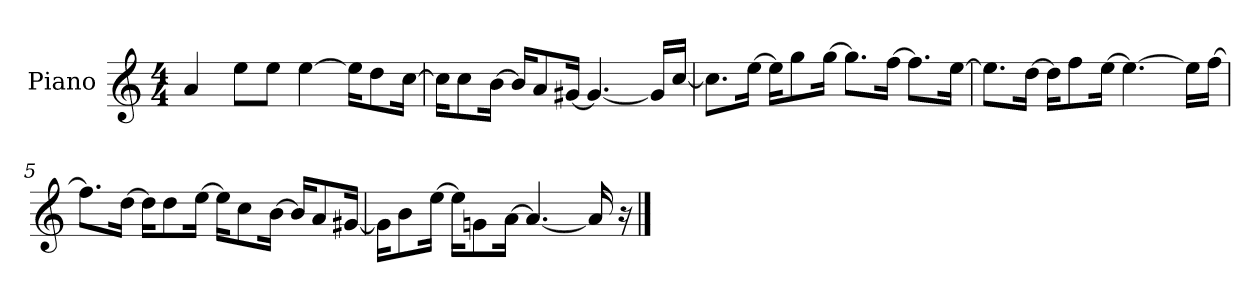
**kern
*part1
*staff1
*I"Piano
*I'P-no
*clefG2
*k[]
*M4/4
*MM90
=1
4a/
8ee\L
8ee\J
[4ee\
16ee\KL]
8dd\
[16cc\Jk
=2
16cc\KL]
8cc\
[16b\Jk
16b/KL]
8a/
[16g#X/Jk
4.g#/_
16g#/LL]
[16cc/JJ
=3
8.cc\L]
[16ee\Jk
16ee\KL]
8gg\
[16gg\Jk
8.gg\L]
[16ff\Jk
8.ff\L]
[16ee\Jk
=4
8.ee\L]
[16dd\Jk
16dd\KL]
8ff\
[16ee\Jk
4.ee\_
16ee\LL]
[16ff\JJ
!!LO:LB:g=z
=5
8.ff\L]
[16dd\Jk
16dd\KL]
8dd\
[16ee\Jk
16ee\KL]
8cc\
[16b\Jk
16b/KL]
8a/
[16g#X/Jk
=6
16g#\KL]
8b\
[16ee\Jk
16ee\KL]
8gn\
[16a\Jk
4.a/_
16a/]
16r
==
*-
